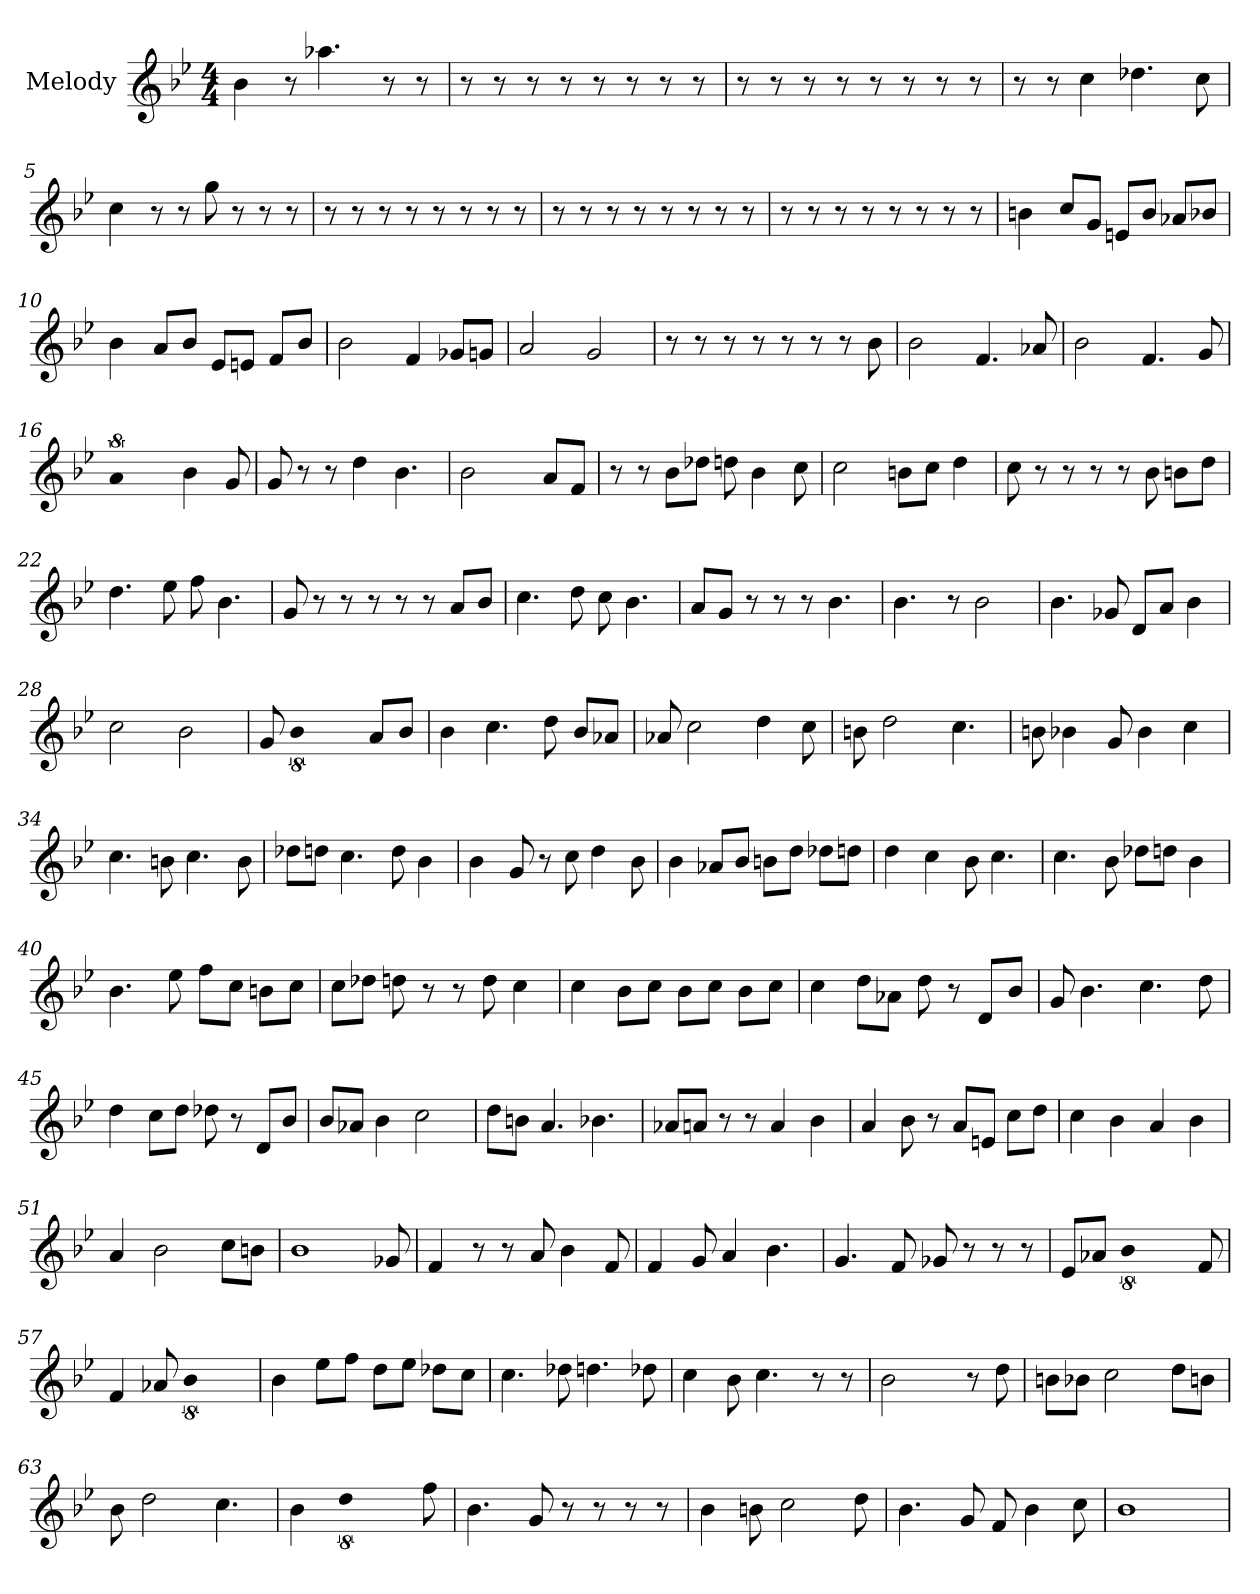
**kern
*part1
*staff1
*I"Melody
*clefG2
*k[b-e-]
*B-:
*M4/4
*MM161
=1
4b-
8r
4.aa-
8r
8r
=2
8r
8r
8r
8r
8r
8r
8r
8r
=3
8r
8r
8r
8r
8r
8r
8r
8r
=4
8r
8r
4cc
4.dd-
8cc
=5
4cc
8r
8r
8gg
8r
8r
8r
=6
8r
8r
8r
8r
8r
8r
8r
8r
=7
8r
8r
8r
8r
8r
8r
8r
8r
=8
8r
8r
8r
8r
8r
8r
8r
8r
=9
4b
8cc/L
8g/J
8e/L
8b/J
8a-/L
8b-/J
=10
4b-
8a/L
8b-/J
8e-/L
8e/J
8f/L
8b-/J
=11
2b-
4f
8g-/L
8g/J
=12
2a
2g
=13
8r
8r
8r
8r
8r
8r
8r
8b-
=14
2b-
4.f
8a-
=15
2b-
4.f
8g
=16
!LO:N:vis=2
8%5a
4b-
8g
=17
8g
8r
8r
4dd
4.b-
=18
!LO:N:vis=2
2.b-
8a/L
8f/J
=19
8r
8r
8b-\L
8dd-\J
8dd
4b-
8cc
=20
2cc
8b\L
8cc\J
4dd
=21
8cc
8r
8r
8r
8r
8b-
8b\L
8dd\J
=22
4.dd
8ee-
8ff
4.b-
=23
8g
8r
8r
8r
8r
8r
8a/L
8b-/J
=24
4.cc
8dd
8cc
4.b-
=25
8a/L
8g/J
8r
8r
8r
4.b-
=26
4.b-
8r
2b-
=27
4.b-
8g-
8d/L
8a/J
4b-
=28
2cc
2b-
=29
8g
!LO:N:vis=2
8%5b-
8a/L
8b-/J
=30
4b-
4.cc
8dd
8b-/L
8a-/J
=31
8a-
2cc
4dd
8cc
=32
8b
2dd
4.cc
=33
8b
4b-
8g
4b-
4cc
=34
4.cc
8b
4.cc
8b
=35
8dd-\L
8dd\J
4.cc
8dd
4b-
=36
4b-
8g
8r
8cc
4dd
8b-
=37
4b-
8a-/L
8b-/J
8b\L
8dd\J
8dd-\L
8dd\J
=38
4dd
4cc
8b-
4.cc
=39
4.cc
8b-
8dd-\L
8dd\J
4b-
=40
4.b-
8ee-
8ff\L
8cc\J
8b\L
8cc\J
=41
8cc\L
8dd-\J
8dd
8r
8r
8dd
4cc
=42
4cc
8b-\L
8cc\J
8b-\L
8cc\J
8b-\L
8cc\J
=43
4cc
8dd\L
8a-\J
8dd
8r
8d/L
8b-/J
=44
8g
4.b-
4.cc
8dd
=45
4dd
8cc\L
8dd\J
8dd-
8r
8d/L
8b-/J
=46
8b-/L
8a-/J
4b-
2cc
=47
8dd\L
8b\J
4.a
4.b-
=48
8a-/L
8a/J
8r
8r
4a
4b-
=49
4a
8b-
8r
8a/L
8e/J
8cc\L
8dd\J
=50
4cc
4b-
4a
4b-
=51
4a
2b-
8cc\L
8b\J
=52
!LO:N:vis=1
2..b-
8g-
=53
4f
8r
8r
8a
4b-
8f
=54
4f
8g
4a
4.b-
=55
4.g
8f
8g-
8r
8r
8r
=56
8e-/L
8a-/J
!LO:N:vis=2
8%5b-
8f
=57
4f
8a-
!LO:N:vis=2
8%5b-
=58
4b-
8ee-\L
8ff\J
8dd\L
8ee-\J
8dd-\L
8cc\J
=59
4.cc
8dd-
4.dd
8dd-
=60
4cc
8b-
4.cc
8r
8r
=61
!LO:N:vis=2
2.b-
8r
8dd
=62
8b\L
8b-\J
2cc
8dd\L
8b\J
=63
8b-
2dd
4.cc
=64
4b-
!LO:N:vis=2
8%5dd
8ff
=65
4.b-
8g
8r
8r
8r
8r
=66
4b-
8b
2cc
8dd
=67
4.b-
8g
8f
4b-
8cc
=68
1b-
=
*-
